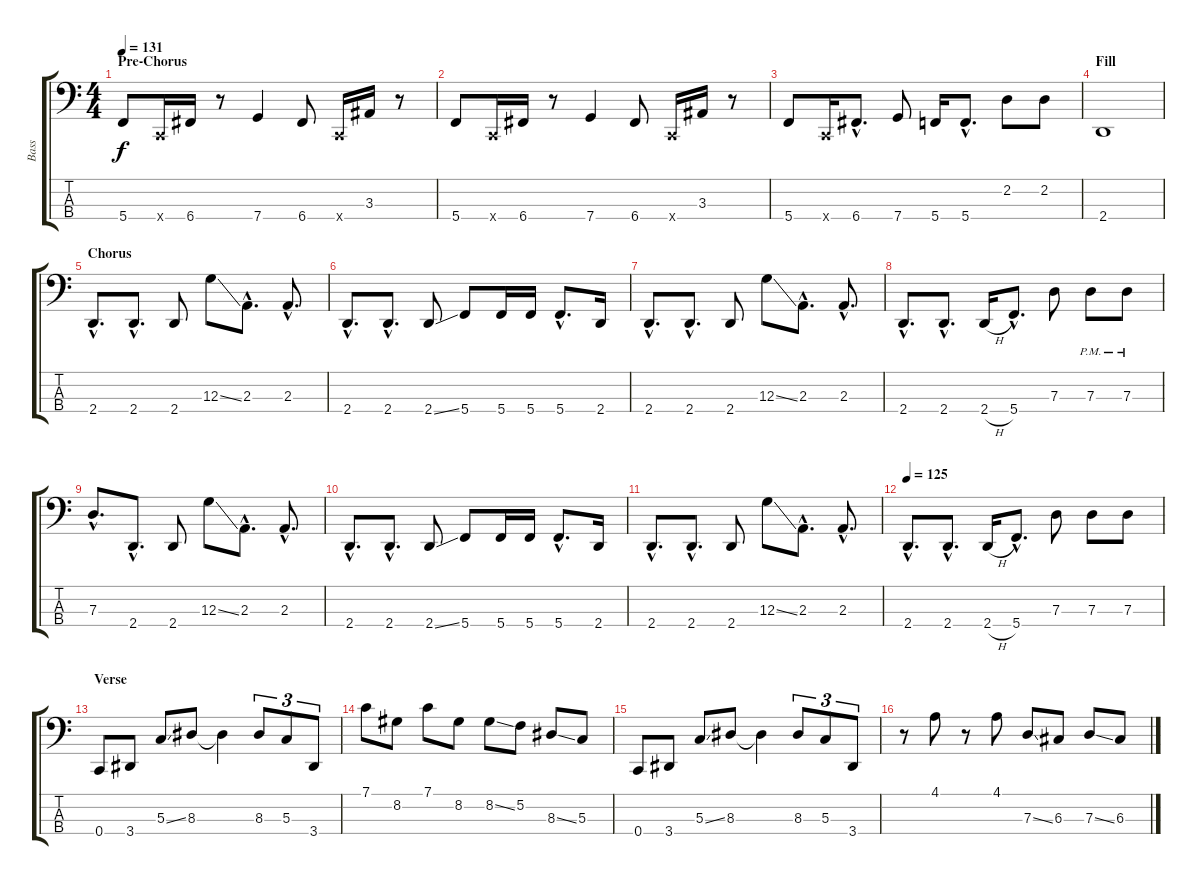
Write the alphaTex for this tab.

\track ("Bass" "Bass") {instrument electricbassfinger}
\staff {score tabs}
\tuning (F2 C2 G1 C1) {hide}
\ts (4 4)
\section ("" "Pre-Chorus")
\tempo 131
\clef f4
\ks c
5.4.8{dy f} 0.4{x}.16 6.4.16 r.8 7.4.4 6.4.8 0.4{x}.16 3.3.16 r.8 |
5.4.8 0.4{x}.16 6.4.16 r.8 7.4.4 6.4.8 0.4{x}.16 3.3.16 r.8 |
5.4.8 0.4{x}.16 6.4{hac}.8{d} 7.4.8 5.4.16 5.4{hac}.8{d} 2.2.8 2.2.8 |
\section ("" "Fill")
2.4.1 |
\section ("" "Chorus")
2.4{hac}.8{d instrument electricbassfinger} 2.4{hac}.8{d} 2.4.8 12.3{ss}.8 2.3{hac}.8{d} 2.3{hac}.8{d} |
2.4{hac}.8{d} 2.4{hac}.8{d} 2.4{ss}.8 5.4.8 5.4.16 5.4.16 5.4{hac}.8{d} 2.4.16 |
2.4{hac}.8{d} 2.4{hac}.8{d} 2.4.8 12.3{ss}.8 2.3{hac}.8{d} 2.3{hac}.8{d} |
2.4{hac}.8{d} 2.4{hac}.8{d} 2.4{h}.16 5.4{hac}.8{d} 7.3.8 7.3{pm}.8 7.3{pm}.8 |
7.3{hac}.8{d} 2.4{hac}.8{d} 2.4.8 12.3{ss}.8 2.3{hac}.8{d} 2.3{hac}.8{d} |
2.4{hac}.8{d} 2.4{hac}.8{d} 2.4{ss}.8 5.4.8 5.4.16 5.4.16 5.4{hac}.8{d} 2.4.16 |
2.4{hac}.8{d} 2.4{hac}.8{d} 2.4.8 12.3{ss}.8 2.3{hac}.8{d} 2.3{hac}.8{d} |
\tempo 125
2.4{hac}.8{d} 2.4{hac}.8{d} 2.4{h}.16 5.4{hac}.8{d} 7.3.8 7.3.8 7.3.8 |
\section ("" "Verse")
0.4.8 3.4.8 5.3{ss}.8 8.3.8 8.3{t}.4 8.3.8{tu (3 2)} 5.3.8{tu (3 2)} 3.4.8{tu (3 2)} |
7.1.8 8.2.8 7.1.8 8.2.8 8.2{ss}.8 5.2.8 8.3{ss}.8 5.3.8 |
0.4.8 3.4.8 5.3{ss}.8 8.3.8 8.3{t}.4 8.3.8{tu (3 2)} 5.3.8{tu (3 2)} 3.4.8{tu (3 2)} |
r.8 4.1.8 r.8 4.1.8 7.3{ss}.8 6.3.8 7.3{ss}.8 6.3.8
